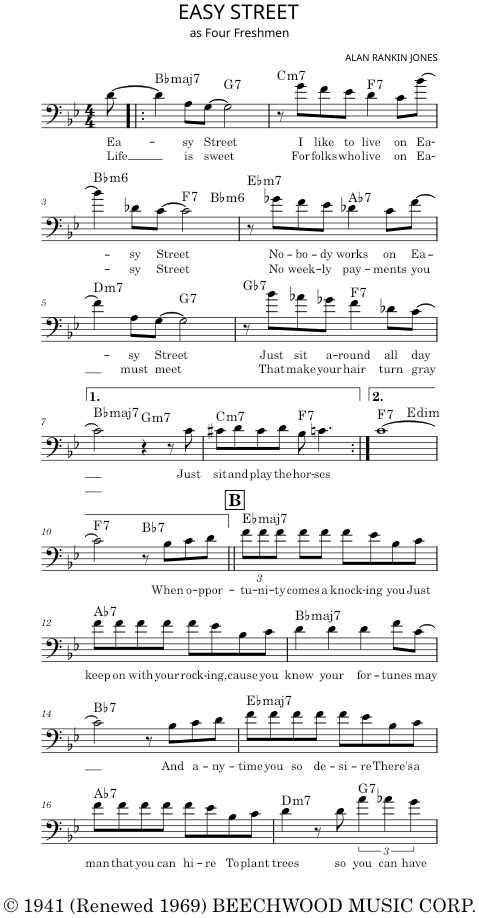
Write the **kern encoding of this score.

**kern	**text	**text	**harte
*part1	*part1	*part1	*part1
*staff1	*staff1	*staff1	*
*I"Piano	*	*	*
*I'Pno.	*	*	*
*clefF4	*	*	*
*k[b-e-]	*	*	*
*M4/4	*	*	*
=	=	=	=
!	!LO:LY:b	!LO:LY:b	!
[8d\	Ea-	Life	.
=1!|:	=1!|:	=1!|:	=1!|:
!	!	!	!LO:H:kt=maj7
4d\]	.	.	Bb:maj7
!	!LO:LY:b	!LO:LY:b	!
8A\L	-sy	is	.
!	!LO:LY:b	!LO:LY:b	!
[8G\J	Street	sweet	.
!	!	!	!LO:H:kt=7
2G\]	.	.	G:7
=2	=2	=2	=2
!	!	!	!LO:H:kt=m7
8r	.	.	C:min7
!	!LO:LY:b	!LO:LY:b	!
8g\L	I	For	.
!	!LO:LY:b	!LO:LY:b	!
8f\	like	folks	.
!	!LO:LY:b	!LO:LY:b	!
8e-\J	to	who	.
!	!LO:LY:b	!LO:LY:b	!LO:H:kt=7
4d\	live	live	F:7
!	!LO:LY:b	!LO:LY:b	!
8c\L	on	on	.
!	!LO:LY:b	!LO:LY:b	!
[8b-\J	Ea-	Ea-	.
!!LO:LB:g=z
=3	=3	=3	=3
!	!	!	!LO:H:kt=m6
*^	*	*	*
4b-\]	2.ryy	.	.	Bb:min6
!	!	!LO:LY:b	!LO:LY:b	!
8d-X\L	.	-sy	-sy	.
!	!	!LO:LY:b	!LO:LY:b	!
[8c\J	.	Street	Street	.
!	!	!	!	!LO:H:kt=7
2c\]	.	.	.	F:7
!	!	!	!	!LO:H:kt=m6
.	4ryy	.	.	Bb:min6
=4	=4	=4	=4	=4
!	!	!	!	!LO:H:kt=m7
*v	*v	*	*	*
8r	.	.	Eb:min7
!	!LO:LY:b	!LO:LY:b	!
8g-X\L	No-	No	.
!	!LO:LY:b	!LO:LY:b	!
8f\	-bo-	week-	.
!	!LO:LY:b	!LO:LY:b	!
8e-\J	-dy	-ly	.
!	!LO:LY:b	!LO:LY:b	!LO:H:kt=7
4d-X\	works	pay-	Ab:7
!	!LO:LY:b	!LO:LY:b	!
8c\L	on	-ments	.
!	!LO:LY:b	!LO:LY:b	!
[8f\J	Ea-	you	.
!!LO:LB:g=z
=5	=5	=5	=5
!	!	!	!LO:H:kt=m7
4f\]	.	.	D:min7
!	!LO:LY:b	!LO:LY:b	!
8A\L	-sy	must	.
!	!LO:LY:b	!LO:LY:b	!
[8G\J	Street	meet	.
!	!	!	!LO:H:kt=7
2G\]	.	.	G:7
=6	=6	=6	=6
!	!	!	!LO:H:kt=7
8r	.	.	Gb:7
!	!LO:LY:b	!LO:LY:b	!
8b-\L	Just	That	.
!	!LO:LY:b	!LO:LY:b	!
8a-X\	sit	make	.
!	!LO:LY:b	!LO:LY:b	!
8g-X\J	a-	your	.
!	!LO:LY:b	!LO:LY:b	!LO:H:kt=7
4f\	-round	hair	F:7
!	!LO:LY:b	!LO:LY:b	!
8d-X\L	all	turn	.
!	!LO:LY:b	!LO:LY:b	!
[8c\J	day	gray	.
!!LO:LB:g=z
=7	=7	=7	=7
!	!	!	!LO:H:kt=maj7
2c\]	.	.	Bb:maj7
!	!	!	!LO:H:kt=m7
4r	.	.	G:min7
8r	.	.	.
!	!LO:LY:b	!	!
8c\	Just	.	.
=8	=8	=8	=8
!	!LO:LY:b	!	!LO:H:kt=m7
8c#X\L	sit	.	C:min7
!	!LO:LY:b	!	!
8d\	and	.	.
!	!LO:LY:b	!	!
8c#\	play	.	.
!	!LO:LY:b	!	!
8d\J	the	.	.
!	!LO:LY:b	!	!LO:H:kt=7
8B-\	hor-	.	F:7
!	!LO:LY:b	!	!
4.cn\	-ses	.	.
=9:|!	=9:|!	=9:|!	=9:|!
!	!	!	!LO:H:kt=7
*^	*	*	*
[1c	2ryy	.	.	F:7
!	!	!	!	!LO:H:kt=dim
.	2ryy	.	.	E:dim
!!LO:LB:g=z	!!
=10	=10	=10	=10	=10
!	!	!	!	!LO:H:kt=7
*v	*v	*	*	*
2c\]	.	.	F:7
!	!	!	!LO:H:kt=7
8r	.	.	Bb:7
!	!LO:LY:b	!	!
8B-\L	When	.	.
!	!LO:LY:b	!	!
8c\	o-	.	.
!	!LO:LY:b	!	!
8d\J	-ppor-	.	.
!!LO:REH:place=s1:a:B:cj:fs=14:t=B
=11||	=11||	=11||	=11||
*Xbrackettup	*	*	*
!	!LO:LY:b	!	!LO:H:kt=maj7
12f\L	-tu-	.	Eb:maj7
!	!LO:LY:b	!	!
12f\	-ni-	.	.
!	!LO:LY:b	!	!
12f\J	-ty	.	.
!	!LO:LY:b	!	!
8f\L	comes	.	.
!	!LO:LY:b	!	!
8f\J	a	.	.
!	!LO:LY:b	!	!
8f\L	knock-	.	.
!	!LO:LY:b	!	!
8e-\	-ing	.	.
!	!LO:LY:b	!	!
8B-\	you	.	.
!	!LO:LY:b	!	!
8c\J	Just	.	.
!!LO:LB:g=z
=12	=12	=12	=12
!	!LO:LY:b	!	!LO:H:kt=7
8f\L	keep	.	Ab:7
!	!LO:LY:b	!	!
8f\	on	.	.
!	!LO:LY:b	!	!
8f\	with	.	.
!	!LO:LY:b	!	!
8f\J	your	.	.
!	!LO:LY:b	!	!
8f\L	rock-	.	.
!	!LO:LY:b	!	!
8e-\	-ing,	.	.
!	!LO:LY:b	!	!
8B-\	cause	.	.
!	!LO:LY:b	!	!
8c\J	you	.	.
=13	=13	=13	=13
!	!LO:LY:b	!	!LO:H:kt=maj7
4d\	know	.	Bb:maj7
!	!LO:LY:b	!	!
4d\	your	.	.
!	!LO:LY:b	!	!
4d\	for-	.	.
!	!LO:LY:b	!	!
8f\L	-tunes	.	.
!	!LO:LY:b	!	!
[8c\J	may	.	.
!!LO:LB:g=z
=14	=14	=14	=14
!	!	!	!LO:H:kt=7
2c\]	.	.	Bb:7
8r	.	.	.
!	!LO:LY:b	!	!
8B-\L	And	.	.
!	!LO:LY:b	!	!
8c\	a-	.	.
!	!LO:LY:b	!	!
8d\J	-ny-	.	.
=15	=15	=15	=15
!	!LO:LY:b	!	!LO:H:kt=maj7
8f\L	-time	.	Eb:maj7
!	!LO:LY:b	!	!
8f\	you	.	.
!	!LO:LY:b	!	!
8f\	so	.	.
!	!LO:LY:b	!	!
8f\J	de-	.	.
!	!LO:LY:b	!	!
8f\L	-si-	.	.
!	!LO:LY:b	!	!
8e-\	-re	.	.
!	!LO:LY:b	!	!
8B-\	There's	.	.
!	!LO:LY:b	!	!
8c\J	a	.	.
!!LO:LB:g=z
=16	=16	=16	=16
!	!LO:LY:b	!	!LO:H:kt=7
8f\L	man	.	Ab:7
!	!LO:LY:b	!	!
8f\	that	.	.
!	!LO:LY:b	!	!
8f\	you	.	.
!	!LO:LY:b	!	!
8f\J	can	.	.
!	!LO:LY:b	!	!
8f\L	hi-	.	.
!	!LO:LY:b	!	!
8e-\	-re	.	.
!	!LO:LY:b	!	!
8B-\	To	.	.
!	!LO:LY:b	!	!
8c\J	plant	.	.
=17	=17	=17	=17
!	!LO:LY:b	!	!LO:H:kt=m7
4d\	trees	.	D:min7
8r	.	.	.
!	!LO:LY:b	!	!
8d\	so	.	.
*brackettup	*	*	*
!	!LO:LY:b	!	!LO:H:kt=7
6a\	you	.	G:7
!	!LO:LY:b	!	!
6a-X\	can	.	.
!	!LO:LY:b	!	!
6g\	have	.	.
=	=	=	=
*-	*-	*-	*-
